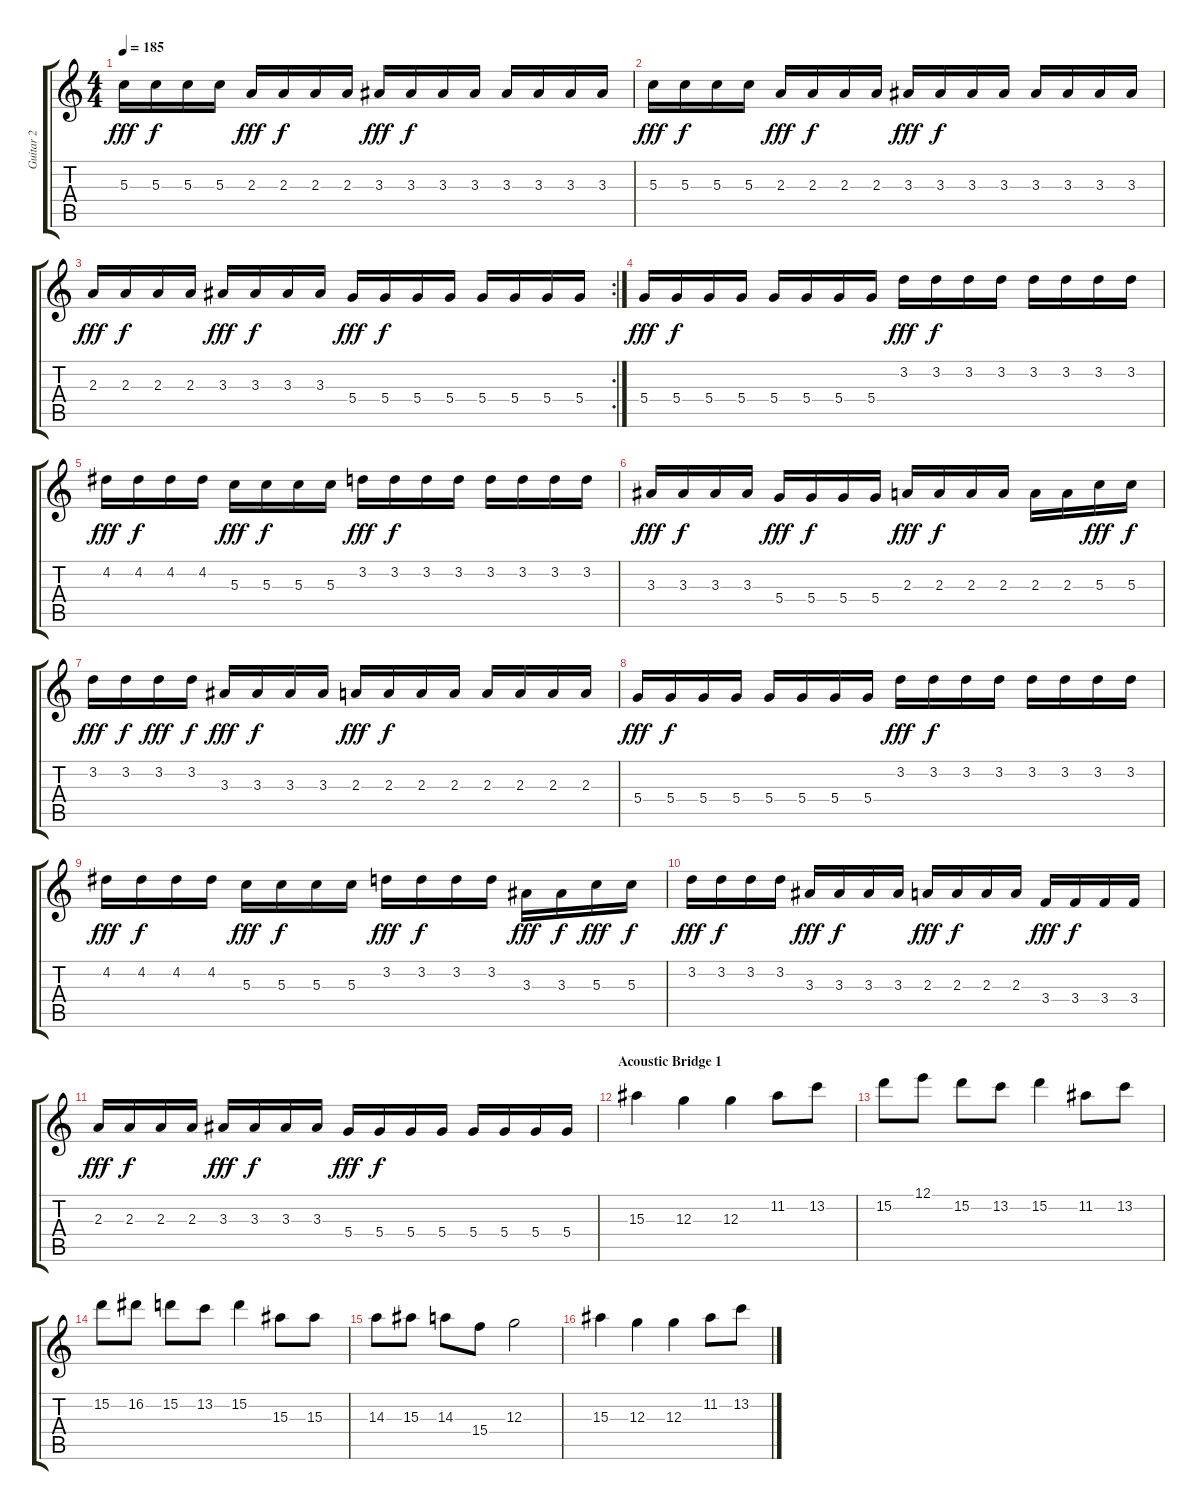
\track ("Guitar 2" "Guitar 2") {instrument distortionguitar}
\staff {score tabs}
\tuning (E4 B3 G3 D3 A2 E2) {hide}
\ts (4 4)
\tempo 185
\clef g2
\ks c
5.3.16{dy fff} 5.3.16{dy f} 5.3.16 5.3.16 2.3.16{dy fff} 2.3.16{dy f} 2.3.16 2.3.16 3.3.16{dy fff} 3.3.16{dy f} 3.3.16 3.3.16 3.3.16 3.3.16 3.3.16 3.3.16 |
5.3.16{dy fff} 5.3.16{dy f} 5.3.16 5.3.16 2.3.16{dy fff} 2.3.16{dy f} 2.3.16 2.3.16 3.3.16{dy fff} 3.3.16{dy f} 3.3.16 3.3.16 3.3.16 3.3.16 3.3.16 3.3.16 |
\rc 2
2.3.16{dy fff} 2.3.16{dy f} 2.3.16 2.3.16 3.3.16{dy fff} 3.3.16{dy f} 3.3.16 3.3.16 5.4.16{dy fff} 5.4.16{dy f} 5.4.16 5.4.16 5.4.16 5.4.16 5.4.16 5.4.16 |
5.4.16{dy fff} 5.4.16{dy f} 5.4.16 5.4.16 5.4.16 5.4.16 5.4.16 5.4.16 3.2.16{dy fff} 3.2.16{dy f} 3.2.16 3.2.16 3.2.16 3.2.16 3.2.16 3.2.16 |
4.2.16{dy fff} 4.2.16{dy f} 4.2.16 4.2.16 5.3.16{dy fff} 5.3.16{dy f} 5.3.16 5.3.16 3.2.16{dy fff} 3.2.16{dy f} 3.2.16 3.2.16 3.2.16 3.2.16 3.2.16 3.2.16 |
3.3.16{dy fff} 3.3.16{dy f} 3.3.16 3.3.16 5.4.16{dy fff} 5.4.16{dy f} 5.4.16 5.4.16 2.3.16{dy fff} 2.3.16{dy f} 2.3.16 2.3.16 2.3.16 2.3.16 5.3.16{dy fff} 5.3.16{dy f} |
3.2.16{dy fff} 3.2.16{dy f} 3.2.16{dy fff} 3.2.16{dy f} 3.3.16{dy fff} 3.3.16{dy f} 3.3.16 3.3.16 2.3.16{dy fff} 2.3.16{dy f} 2.3.16 2.3.16 2.3.16 2.3.16 2.3.16 2.3.16 |
5.4.16{dy fff} 5.4.16{dy f} 5.4.16 5.4.16 5.4.16 5.4.16 5.4.16 5.4.16 3.2.16{dy fff} 3.2.16{dy f} 3.2.16 3.2.16 3.2.16 3.2.16 3.2.16 3.2.16 |
4.2.16{dy fff} 4.2.16{dy f} 4.2.16 4.2.16 5.3.16{dy fff} 5.3.16{dy f} 5.3.16 5.3.16 3.2.16{dy fff} 3.2.16{dy f} 3.2.16 3.2.16 3.3.16{dy fff} 3.3.16{dy f} 5.3.16{dy fff} 5.3.16{dy f} |
3.2.16{dy fff} 3.2.16{dy f} 3.2.16 3.2.16 3.3.16{dy fff} 3.3.16{dy f} 3.3.16 3.3.16 2.3.16{dy fff} 2.3.16{dy f} 2.3.16 2.3.16 3.4.16{dy fff} 3.4.16{dy f} 3.4.16 3.4.16 |
2.3.16{dy fff} 2.3.16{dy f} 2.3.16 2.3.16 3.3.16{dy fff} 3.3.16{dy f} 3.3.16 3.3.16 5.4.16{dy fff} 5.4.16{dy f} 5.4.16 5.4.16 5.4.16 5.4.16 5.4.16 5.4.16 |
\section ("" "Acoustic Bridge 1")
15.3.4 12.3.4 12.3.4 11.2.8 13.2.8 |
15.2.8 12.1.8 15.2.8 13.2.8 15.2.4 11.2.8 13.2.8 |
15.2.8 16.2.8 15.2.8 13.2.8 15.2.4 15.3.8 15.3.8 |
14.3.8 15.3.8 14.3.8 15.4.8 12.3.2 |
15.3.4 12.3.4 12.3.4 11.2.8 13.2.8
